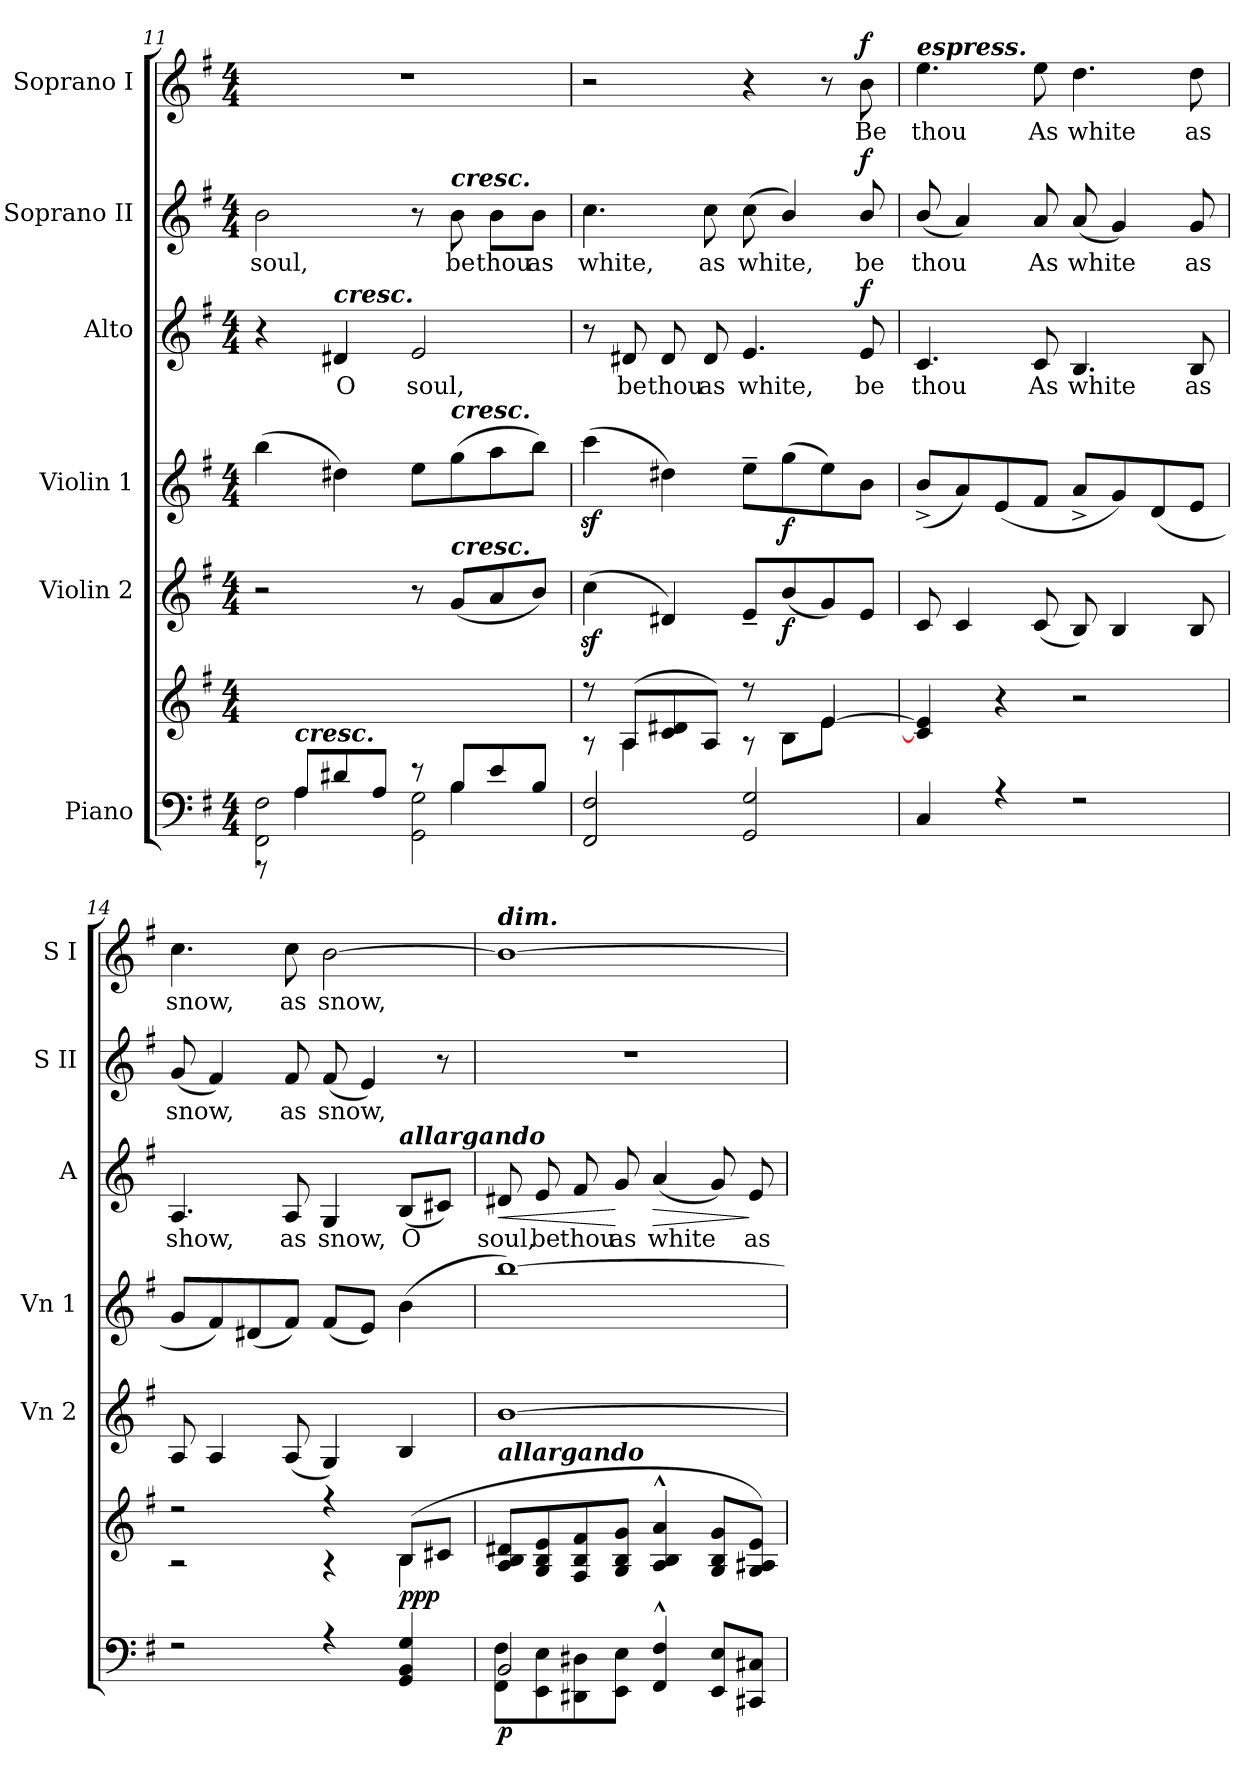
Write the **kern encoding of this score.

**kern	**kern	**dynam	**kern	**dynam	**kern	**dynam	**kern	**text	**dynam	**kern	**text	**dynam	**kern	**text	**dynam
*part6	*part6	*part6	*part5	*part5	*part4	*part4	*part3	*part3	*part3	*part2	*part2	*part2	*part1	*part1	*part1
*staff7	*staff6	*staff6/7	*staff5	*staff5	*staff4	*staff4	*staff3	*staff3	*staff3	*staff2	*staff2	*staff2	*staff1	*staff1	*staff1
*I"Piano	*	*	*I"Violin 2	*	*I"Violin 1	*	*I"Alto	*	*	*I"Soprano II	*	*	*I"Soprano I	*	*
*	*	*	*I'Vn 2	*	*I'Vn 1	*	*I'A	*	*	*I'S II	*	*	*I'S I	*	*
*clefF4	*clefG2	*	*clefG2	*	*clefG2	*	*clefG2	*	*	*clefG2	*	*	*clefG2	*	*
*k[f#]	*k[f#]	*	*k[f#]	*	*k[f#]	*	*k[f#]	*	*	*k[f#]	*	*	*k[f#]	*	*
*G:	*G:	*	*G:	*	*G:	*	*G:	*	*	*G:	*	*	*G:	*	*
*M4/4	*M4/4	*	*M4/4	*	*M4/4	*	*M4/4	*	*	*M4/4	*	*	*M4/4	*	*
=11	=11	=11	=11	=11	=11	=11	=11	=11	=11	=11	=11	=11	=11	=11	=11
*^	*^	*	*	*	*	*	*	*	*	*	*	*	*	*	*
*	*^	*	*	*	*	*	*	*	*	*	*	*	*	*	*	*	*
!	!	!	!	!	!	!	!	!	!	!	!	!	!	!LO:LY:b	!	!	!	!
8ryy	2FF#\ 2F#\	8r	2ryy	2ryy	.	2r	.	(>4bb	.	4r	.	.	2b	soul,	.	1r	.	.
!LO:TX:a:Bi:t=cresc.	!	!	!	!	!	!	!	!	!	!	!	!	!	!	!	!	!	!
8A/L	.	4A\	.	.	.	.	.	.	.	.	.	.	.	.	.	.	.	.
!	!	!	!	!	!	!	!	!	!	!LO:TX:a:Bi:t=cresc.	!	!	!	!	!	!	!	!
!	!	!	!	!	!	!	!	!	!	!	!LO:LY:b	!	!	!	!	!	!	!
8d#X/	.	.	.	.	.	.	.	4dd#X)	.	4d#X	O	.	.	.	.	.	.	.
8A/J	.	8ryy	.	.	.	.	.	.	.	.	.	.	.	.	.	.	.	.
!	!	!	!	!	!	!	!	!	!	!	!LO:LY:b	!	!	!	!	!	!	!
8r	2GG\ 2G\	8ryy	2ryy	2ryy	.	8r	.	8eeL	.	2e	soul,	.	8r	.	.	.	.	.
!	!	!	!	!	!	!	!	!	!	!	!	!	!LO:TX:a:Bi:t=cresc.	!	!	!	!	!
!	!	!	!	!	!	!	!	!LO:TX:a:Bi:t=cresc.	!	!	!	!	!	!	!	!	!	!
!	!	!	!	!	!	!LO:TX:a:Bi:t=cresc.	!	!	!	!	!	!	!	!	!	!	!	!
!	!	!	!	!	!	!	!	!	!	!	!	!	!	!LO:LY:b	!	!	!	!
8B/L	.	4B\	.	.	.	(<8gL	.	(>8gg	.	.	.	.	8b	be	.	.	.	.
!	!	!	!	!	!	!	!	!	!	!	!	!	!	!LO:LY:b	!	!	!	!
8e/	.	.	.	.	.	8a	.	8aa	.	.	.	.	8b\L	thou	.	.	.	.
!	!	!	!	!	!	!	!	!	!	!	!	!	!	!LO:LY:b	!	!	!	!
8B/J	.	8ryy	.	.	.	8bJ)	.	8bbJ)	.	.	.	.	8b\J	as	.	.	.	.
=12	=12	=12	=12	=12	=12	=12	=12	=12	=12	=12	=12	=12	=12	=12	=12	=12	=12	=12
!	!	!	!	!	!	!	!	!	!	!	!	!	!	!LO:LY:b	!	!	!	!
2FF#/ 2F#/	2ryy	2ryy	8r	8r	.	(<4ccz<	.	(>4cccz<	.	8r	.	.	4.cc	white,	.	2r	.	.
!	!	!	!	!	!	!	!	!	!	!	!LO:LY:b	!	!	!	!	!	!	!
.	.	.	(>8A/L	4A\	.	.	.	.	.	8d#X	be	.	.	.	.	.	.	.
!	!	!	!	!	!	!	!	!	!	!	!LO:LY:b	!	!	!	!	!	!	!
.	.	.	8c/ 8d#X/	.	.	4d#X)	.	4dd#X)	.	8d#	thou	.	.	.	.	.	.	.
!	!	!	!	!	!	!	!	!	!	!	!LO:LY:b	!	!	!LO:LY:b	!	!	!	!
.	.	.	8A/J)	8ryy	.	.	.	.	.	8d#	as	.	8cc	as	.	.	.	.
!	!	!	!	!	!	!	!	!	!	!	!LO:LY:b	!	!	!LO:LY:b	!	!	!	!
2GG/ 2G/	2ryy	2ryy	8r	8r	.	8e~L	.	8ee~L	.	4.e	white,	.	(>8cc	white,	.	4r	.	.
!	!	!	!	!	!	!	!LO:DY:b	!	!LO:DY:b	!	!	!	!	!	!	!	!	!
.	.	.	8ryy	8B\L	.	(<8b	f	(>8gg	f	.	.	.	4b/)	.	.	.	.	.
.	.	.	[4e/	8e\J	.	8g)	.	8ee)	.	.	.	.	.	.	.	8r	.	.
!	!	!	!	!	!	!	!	!	!	!	!LO:LY:b	!LO:DY:b	!	!LO:LY:b	!LO:DY:b	!	!LO:LY:b	!LO:DY:b
.	.	.	.	8ryy	.	8eJ	.	8bJ	.	8e	be	f	8b/	be	f	8b	Be	f
=13	=13	=13	=13	=13	=13	=13	=13	=13	=13	=13	=13	=13	=13	=13	=13	=13	=13	=13
!	!	!	!	!	!	!	!	!	!	!	!	!	!	!	!	!LO:TX:a:Bi:t=espress.	!	!
!	!	!	!	!	!	!	!	!	!	!	!LO:LY:b	!	!	!LO:LY:b	!	!	!LO:LY:b	!
4C/	2ryy	1ryy	4c/] 4e/]	2ryy	.	8c	.	(<8b^L	.	4.c	thou	.	(<8b/	thou	.	4.ee	thou	.
.	.	.	.	.	.	4c	.	8a)	.	.	.	.	4a)	.	.	.	.	.
4r	.	.	4r	.	.	.	.	(<8e	.	.	.	.	.	.	.	.	.	.
!	!	!	!	!	!	!	!	!	!	!	!LO:LY:b	!	!	!LO:LY:b	!	!	!LO:LY:b	!
.	.	.	.	.	.	(<8c	.	8f#J	.	8c	As	.	8a	As	.	8ee	As	.
!	!	!	!	!	!	!	!	!	!	!	!LO:LY:b	!	!	!LO:LY:b	!	!	!LO:LY:b	!
2r	2ryy	.	2r	2ryy	.	8B)	.	8a^L	.	4.B	white	.	(<8a	white	.	4.dd	white	.
.	.	.	.	.	.	4B	.	8g)	.	.	.	.	4g)	.	.	.	.	.
.	.	.	.	.	.	.	.	(<8d	.	.	.	.	.	.	.	.	.	.
!	!	!	!	!	!	!	!	!	!	!	!LO:LY:b	!	!	!LO:LY:b	!	!	!LO:LY:b	!
.	.	.	.	.	.	8B	.	8eJ	.	8B	as	.	8g	as	.	8dd	as	.
!!LO:LB:g=z
=14	=14	=14	=14	=14	=14	=14	=14	=14	=14	=14	=14	=14	=14	=14	=14	=14	=14	=14
!	!	!	!	!	!	!	!	!	!	!	!LO:LY:b	!	!	!LO:LY:b	!	!	!LO:LY:b	!
2r	2ryy	1ryy	2r	2r	.	8A	.	8gL	.	4.A	show,	.	(<8g	snow,	.	4.cc	snow,	.
.	.	.	.	.	.	4A	.	8f#)	.	.	.	.	4f#)	.	.	.	.	.
.	.	.	.	.	.	.	.	(<8d#X	.	.	.	.	.	.	.	.	.	.
!	!	!	!	!	!	!	!	!	!	!	!LO:LY:b	!	!	!LO:LY:b	!	!	!LO:LY:b	!
.	.	.	.	.	.	(<8A	.	8f#J)	.	8A	as	.	8f#	as	.	8cc	as	.
!	!	!	!	!	!	!	!	!	!	!	!LO:LY:b	!	!	!LO:LY:b	!	!	!LO:LY:b	!
4r	2ryy	.	4r	4r	.	4G)	.	(<8f#L	.	4G	snow,	.	(<8f#	snow,	.	[2b	snow,	.
.	.	.	.	.	.	.	.	8eJ)	.	.	.	.	4e)	.	.	.	.	.
!	!	!	!	!	!	!	!	!	!	!LO:TX:a:Bi:t=allargando	!	!	!	!	!	!	!	!
!	!	!	!	!	!LO:DY:a=2	!	!	!	!	!	!LO:LY:b	!	!	!	!	!	!	!
!	!	!	!	!	!LO:DY:n=1:b=2	!	!	!	!	!	!	!	!	!	!	!	!	!
!	!	!	!	!	!LO:DY:n=2:b	!	!	!	!	!	!	!	!	!	!	!	!	!
4GG/ 4BB/ 4G/	.	.	(>8B/L	4B\	p p p	4B	.	(>4b	.	(<8BL	O	.	.	.	.	.	.	.
.	.	.	8c#X/J	.	.	.	.	.	.	8c#XJ)	.	.	8r	.	.	.	.	.
=15	=15	=15	=15	=15	=15	=15	=15	=15	=15	=15	=15	=15	=15	=15	=15	=15	=15	=15
!	!	!	!	!	!	!	!	!	!	!	!	!	!	!	!	!LO:TX:a:Bi:t=dim.	!	!
!	!	!	!LO:TX:a:Bi:t=allargando	!	!	!	!	!	!	!	!	!	!	!	!	!	!	!
!	!	!	!	!	!LO:DY:b=2	!	!	!	!	!	!LO:LY:b	!LO:HP:b	!	!	!	!	!	!
2BB/	8FF#\ 8F#\L	1ryy	8A/ 8B/ 8d#X/L	2ryy	p	[1b	.	[1bb)	.	8d#X	soul,	<	1r	.	.	1b_	.	.
!	!	!	!	!	!	!	!	!	!	!	!LO:LY:b	!	!	!	!	!	!	!
.	8EE\ 8E\	.	8G/ 8B/ 8e/	.	.	.	.	.	.	8e	be	.	.	.	.	.	.	.
!	!	!	!	!	!	!	!	!	!	!	!LO:LY:b	!	!	!	!	!	!	!
.	8DD#X\ 8D#X\	.	8F#/ 8B/ 8f#/	.	.	.	.	.	.	8f#	thou	.	.	.	.	.	.	.
!	!	!	!	!	!	!	!	!	!	!	!LO:LY:b	!	!	!	!	!	!	!
.	8EE\ 8E\J	.	8G/ 8B/ 8g/J	.	.	.	.	.	.	8g	as	[	.	.	.	.	.	.
!	!	!	!	!	!	!	!	!	!	!	!LO:LY:b	!LO:HP:b	!	!	!	!	!	!
4FF#/^^ 4F#/^^	2ryy	.	4A/^^ 4B/^^ 4a/^^	2ryy	.	.	.	.	.	(<4a	white	>	.	.	.	.	.	.
8EE/ 8E/L	.	.	8G/ 8B/ 8g/L	.	.	.	.	.	.	8g)	.	.	.	.	.	.	.	.
!	!	!	!	!	!	!	!	!	!	!	!LO:LY:b	!	!	!	!	!	!	!
8CC#X/ 8C#X/J	.	.	8G/ 8A#X/ 8e/J)	.	.	.	.	.	.	8e	as	]	.	.	.	.	.	.
*v	*v	*v	*	*	*	*	*	*	*	*	*	*	*	*	*	*	*	*
*	*v	*v	*	*	*	*	*	*	*	*	*	*	*	*	*	*
=	=	=	=	=	=	=	=	=	=	=	=	=	=	=	=
*-	*-	*-	*-	*-	*-	*-	*-	*-	*-	*-	*-	*-	*-	*-	*-
